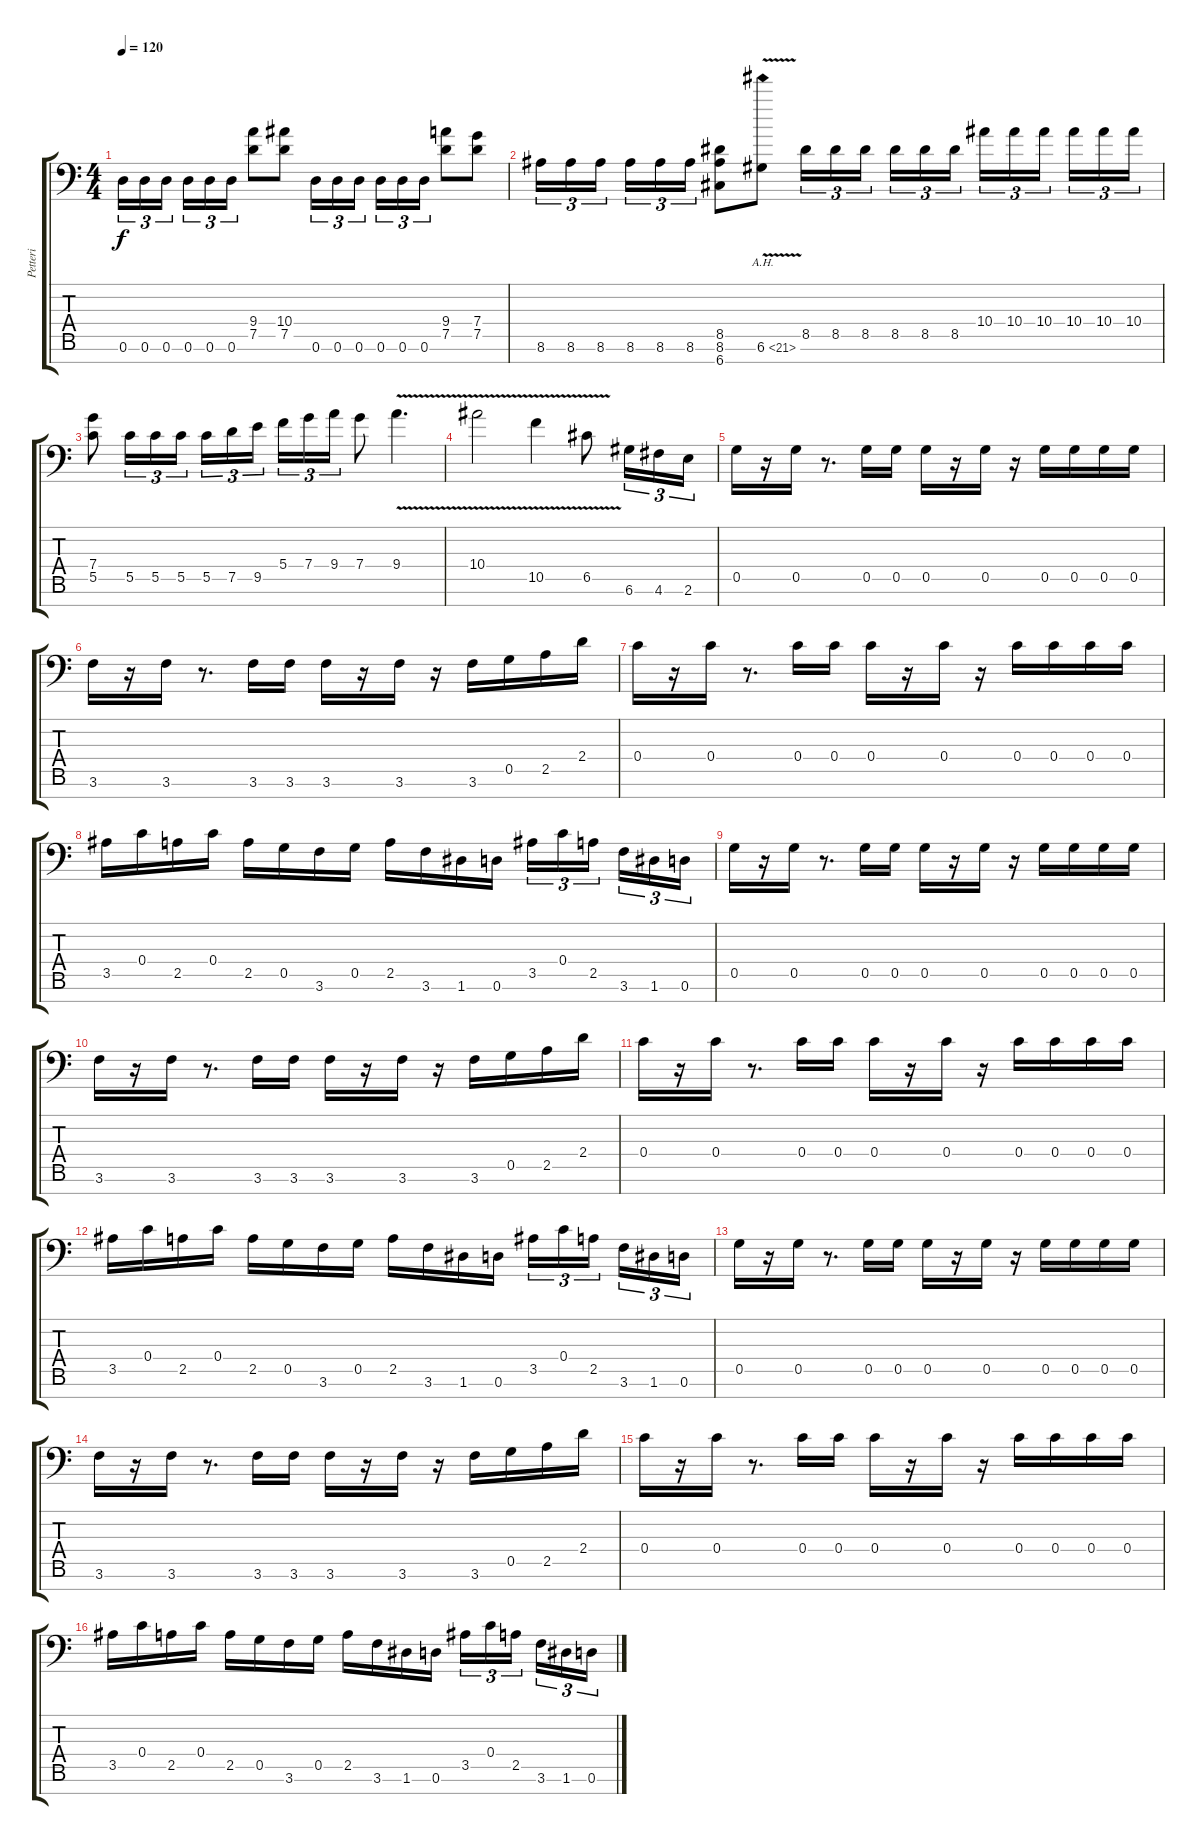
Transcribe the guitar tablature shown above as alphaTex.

\track ("Petteri" "Petteri") {instrument distortionguitar}
\staff {score tabs}
\tuning (D4 A3 F3 C3 G2 D2 G1) {hide}
\ts (4 4)
\tempo 120
\clef f4
\ks c
0.6.16{tu (3 2) dy f} 0.6.16{tu (3 2)} 0.6.16{tu (3 2) beam splitsecondary} 0.6.16{tu (3 2)} 0.6.16{tu (3 2)} 0.6.16{tu (3 2)} (9.4 7.5).8 (10.4 7.5).8 0.6.16{tu (3 2)} 0.6.16{tu (3 2)} 0.6.16{tu (3 2) beam splitsecondary} 0.6.16{tu (3 2)} 0.6.16{tu (3 2)} 0.6.16{tu (3 2)} (9.4 7.5).8 (7.4 7.5).8 |
8.6.16{tu (3 2)} 8.6.16{tu (3 2)} 8.6.16{tu (3 2) beam splitsecondary} 8.6.16{tu (3 2)} 8.6.16{tu (3 2)} 8.6.16{tu (3 2)} (8.5 8.6 6.7).8 6.6{ah 15 v}.8 8.5.16{tu (3 2)} 8.5.16{tu (3 2)} 8.5.16{tu (3 2) beam splitsecondary} 8.5.16{tu (3 2)} 8.5.16{tu (3 2)} 8.5.16{tu (3 2)} 10.4.16{tu (3 2)} 10.4.16{tu (3 2)} 10.4.16{tu (3 2) beam splitsecondary} 10.4.16{tu (3 2)} 10.4.16{tu (3 2)} 10.4.16{tu (3 2)} |
(7.4 5.5).8 5.5.16{tu (3 2)} 5.5.16{tu (3 2)} 5.5.16{tu (3 2)} 5.5.16{tu (3 2)} 7.5.16{tu (3 2)} 9.5.16{tu (3 2) beam splitsecondary} 5.4.16{tu (3 2)} 7.4.16{tu (3 2)} 9.4.16{tu (3 2)} 7.4.8 9.4{v}.4{d} |
10.4{v}.2 10.5{v}.4 6.5{v}.8 6.6.16{tu (3 2)} 4.6.16{tu (3 2)} 2.6.16{tu (3 2)} |
0.5.16 r.16 0.5.16 r.8{d} 0.5.16 0.5.16 0.5.16 r.16 0.5.16 r.16 0.5.16 0.5.16 0.5.16 0.5.16 |
3.6.16 r.16 3.6.16 r.8{d} 3.6.16 3.6.16 3.6.16 r.16 3.6.16 r.16 3.6.16 0.5.16 2.5.16 2.4.16 |
0.4.16 r.16 0.4.16 r.8{d} 0.4.16 0.4.16 0.4.16 r.16 0.4.16 r.16 0.4.16 0.4.16 0.4.16 0.4.16 |
3.5.16 0.4.16 2.5.16 0.4.16 2.5.16 0.5.16 3.6.16 0.5.16 2.5.16 3.6.16 1.6.16 0.6.16 3.5.16{tu (3 2)} 0.4.16{tu (3 2)} 2.5.16{tu (3 2) beam splitsecondary} 3.6.16{tu (3 2)} 1.6.16{tu (3 2)} 0.6.16{tu (3 2)} |
0.5.16 r.16 0.5.16 r.8{d} 0.5.16 0.5.16 0.5.16 r.16 0.5.16 r.16 0.5.16 0.5.16 0.5.16 0.5.16 |
3.6.16 r.16 3.6.16 r.8{d} 3.6.16 3.6.16 3.6.16 r.16 3.6.16 r.16 3.6.16 0.5.16 2.5.16 2.4.16 |
0.4.16 r.16 0.4.16 r.8{d} 0.4.16 0.4.16 0.4.16 r.16 0.4.16 r.16 0.4.16 0.4.16 0.4.16 0.4.16 |
3.5.16 0.4.16 2.5.16 0.4.16 2.5.16 0.5.16 3.6.16 0.5.16 2.5.16 3.6.16 1.6.16 0.6.16 3.5.16{tu (3 2)} 0.4.16{tu (3 2)} 2.5.16{tu (3 2) beam splitsecondary} 3.6.16{tu (3 2)} 1.6.16{tu (3 2)} 0.6.16{tu (3 2)} |
0.5.16 r.16 0.5.16 r.8{d} 0.5.16 0.5.16 0.5.16 r.16 0.5.16 r.16 0.5.16 0.5.16 0.5.16 0.5.16 |
3.6.16 r.16 3.6.16 r.8{d} 3.6.16 3.6.16 3.6.16 r.16 3.6.16 r.16 3.6.16 0.5.16 2.5.16 2.4.16 |
0.4.16 r.16 0.4.16 r.8{d} 0.4.16 0.4.16 0.4.16 r.16 0.4.16 r.16 0.4.16 0.4.16 0.4.16 0.4.16 |
3.5.16 0.4.16 2.5.16 0.4.16 2.5.16 0.5.16 3.6.16 0.5.16 2.5.16 3.6.16 1.6.16 0.6.16 3.5.16{tu (3 2)} 0.4.16{tu (3 2)} 2.5.16{tu (3 2) beam splitsecondary} 3.6.16{tu (3 2)} 1.6.16{tu (3 2)} 0.6.16{tu (3 2)}
